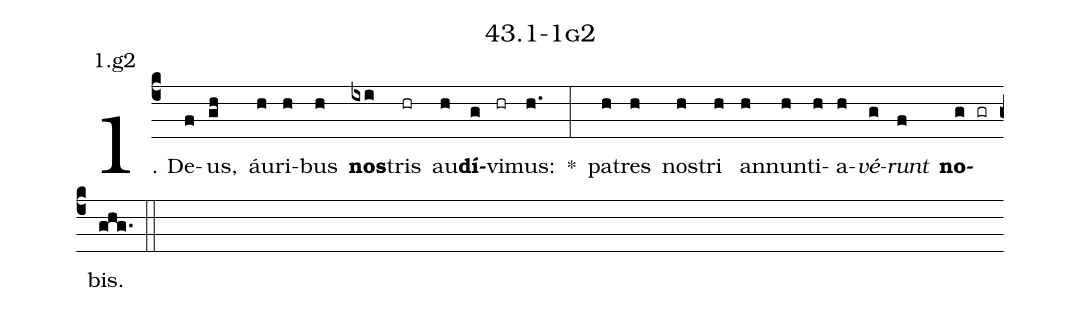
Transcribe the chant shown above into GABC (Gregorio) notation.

name: 43.1-1g2;
annotation: 1.g2;
%%
(c4)1. De(f)us,(gh) áu(h)ri(h)bus(h) <b>nos</b>(ixi)tris(hr) au(h)<b>dí</b>(g)vi(hr)mus:(h.) *(:) pa(h)tres(h) nos(h)tri(h) an(h)nun(h)ti(h)a(h)<i>vé</i>(g)<i>runt</i>(f) <b>no</b>(g gr)bis.(ghg.) (::)
